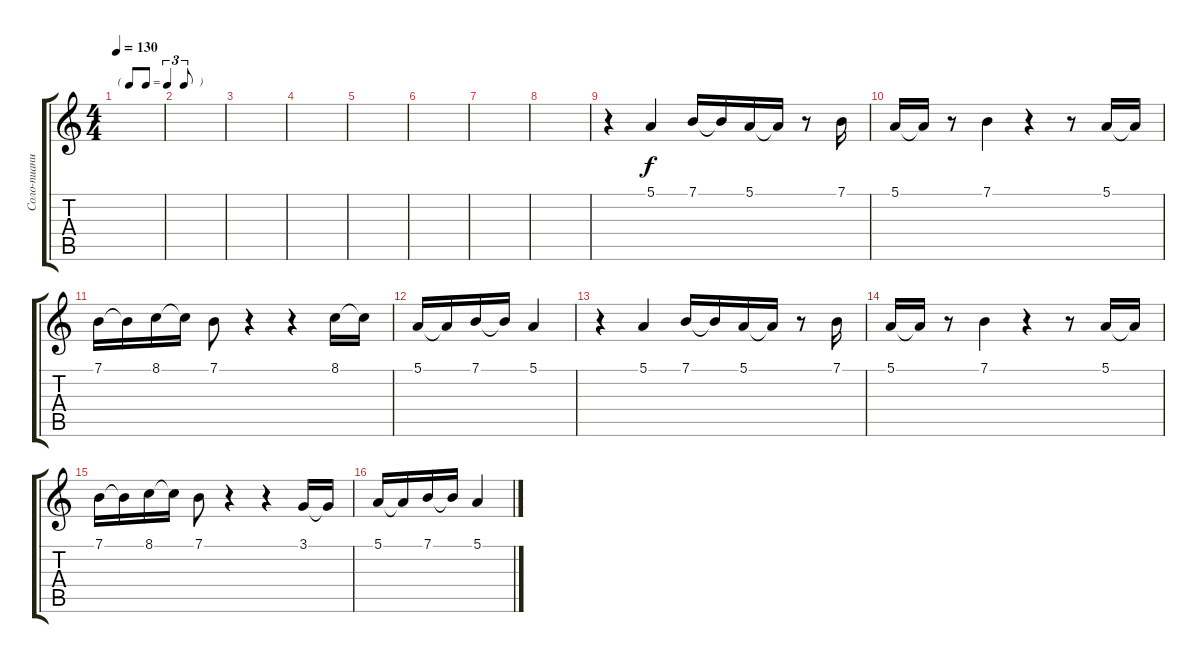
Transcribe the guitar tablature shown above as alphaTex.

\track ("Соло-пианино" "Соло-пиани") {instrument brightacousticpiano}
\staff {score tabs}
\tuning (E4 B3 G3 D3 A2 E2) {hide}
\ts (4 4)
\tf triplet8th
\tempo 130
\clef g2
\ks c
|
|
|
|
|
|
|
|
r.4 5.1.4 7.1.16 7.1{t}.16 5.1.16 5.1{t}.16 r.8 7.1.16 |
5.1.16 5.1{t}.16 r.8 7.1.4 r.4 r.8 5.1.16 5.1{t}.16 |
7.1.16 7.1{t}.16 8.1.16 8.1{t}.16 7.1.8 r.4 r.4 8.1.16 8.1{t}.16 |
5.1.16 5.1{t}.16 7.1.16 7.1{t}.16 5.1.4 |
r.4 5.1.4 7.1.16 7.1{t}.16 5.1.16 5.1{t}.16 r.8 7.1.16 |
5.1.16 5.1{t}.16 r.8 7.1.4 r.4 r.8 5.1.16 5.1{t}.16 |
7.1.16 7.1{t}.16 8.1.16 8.1{t}.16 7.1.8 r.4 r.4 3.1.16 3.1{t}.16 |
5.1.16 5.1{t}.16 7.1.16 7.1{t}.16 5.1.4
